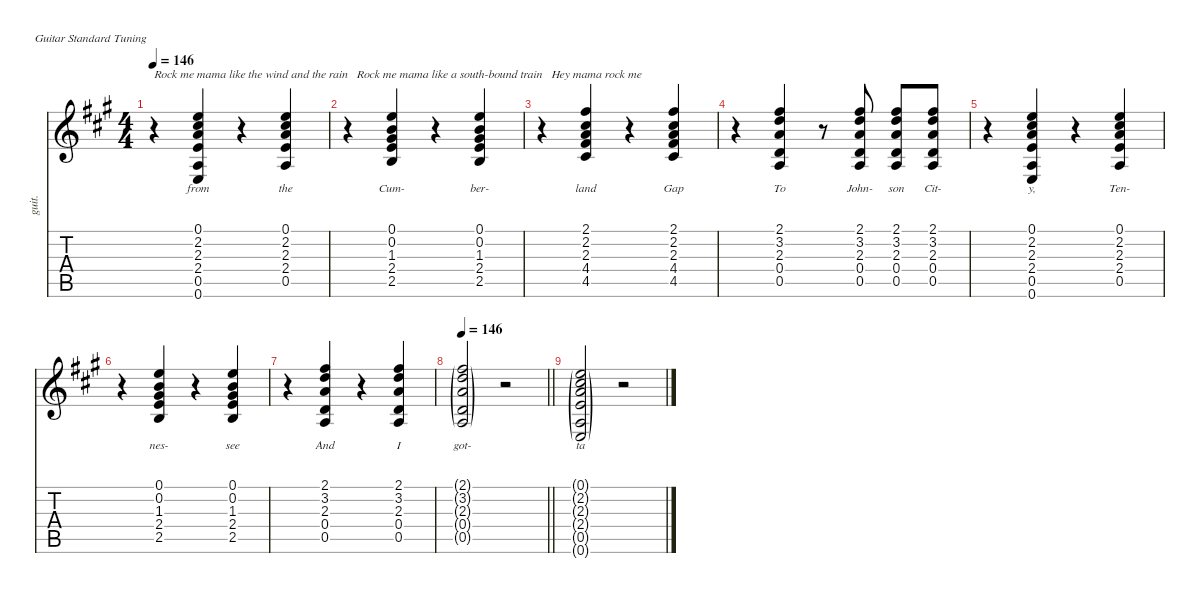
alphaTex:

\defaultSystemsLayout 4
\hideDynamics
\bracketExtendMode nobrackets
\otherSystemsTrackNameOrientation horizontal
\track ("Guitar - simple1" "guit.") {defaultSystemsLayout 8 instrument acousticguitarsteel}
\staff {score tabs}
\tuning (E4 B3 G3 D3 A2 E2)
\ts (4 4)
\tempo 146
\clef g2
\ks a
r.4{txt "Rock me mama like the wind and the rain   Rock me mama like a south-bound train   Hey mama rock me" dy f beam Down} (0.1{acc forcenatural} 2.2{acc #} 2.3{acc forcenatural} 2.4{acc forcenatural} 0.5{acc forcenatural} 0.6{acc forcenatural}).4{lyrics (0 "from") lyrics (1 "") lyrics (2 "") lyrics (3 "") lyrics (4 "") beam Up} r.4{beam Up} (0.1{acc forcenatural} 2.2{acc #} 2.3{acc forcenatural} 2.4{acc forcenatural} 0.5{acc forcenatural}).4{lyrics (0 "the") lyrics (1 "") lyrics (2 "") lyrics (3 "") lyrics (4 "") beam Up} |
r.4{beam Down} (0.1{acc forcenatural} 0.2{acc forcenatural} 1.3{acc #} 2.4{acc forcenatural} 2.5{acc forcenatural}).4{lyrics (0 "Cum-") lyrics (1 "") lyrics (2 "") lyrics (3 "") lyrics (4 "") beam Up} r.4{beam Up} (0.1{acc forcenatural} 0.2{acc forcenatural} 1.3{acc #} 2.4{acc forcenatural} 2.5{acc forcenatural}).4{lyrics (0 "ber-") lyrics (1 "") lyrics (2 "") lyrics (3 "") lyrics (4 "") beam Up} |
r.4{beam Down} (2.1{acc #} 2.2{acc #} 2.3{acc forcenatural} 4.4{acc #} 4.5{acc #}).4{lyrics (0 "land") lyrics (1 "") lyrics (2 "") lyrics (3 "") lyrics (4 "") beam Up} r.4{beam Up} (2.1{acc #} 2.2{acc #} 2.3{acc forcenatural} 4.4{acc #} 4.5{acc #}).4{lyrics (0 "Gap") lyrics (1 "") lyrics (2 "") lyrics (3 "") lyrics (4 "") beam Up} |
r.4{beam Down} (2.1{acc #} 3.2{acc forcenatural} 2.3{acc forcenatural} 0.4{acc forcenatural} 0.5{acc forcenatural}).4{lyrics (0 "To") lyrics (1 "") lyrics (2 "") lyrics (3 "") lyrics (4 "") beam Up} r.8{beam Up} (2.1{acc #} 3.2{acc forcenatural} 2.3{acc forcenatural} 0.4{acc forcenatural} 0.5{acc forcenatural}).8{lyrics (0 "John-") lyrics (1 "") lyrics (2 "") lyrics (3 "") lyrics (4 "") beam Up} (2.1{acc #} 3.2{acc forcenatural} 2.3{acc forcenatural} 0.4{acc forcenatural} 0.5{acc forcenatural}).8{lyrics (0 "son") lyrics (1 "") lyrics (2 "") lyrics (3 "") lyrics (4 "") beam Up} (2.1{acc #} 3.2{acc forcenatural} 2.3{acc forcenatural} 0.4{acc forcenatural} 0.5{acc forcenatural}).8{lyrics (0 "Cit-") lyrics (1 "") lyrics (2 "") lyrics (3 "") lyrics (4 "") beam Up} |
r.4{beam Down} (0.1{acc forcenatural} 2.2{acc #} 2.3{acc forcenatural} 2.4{acc forcenatural} 0.5{acc forcenatural} 0.6{acc forcenatural}).4{lyrics (0 "y,") lyrics (1 "") lyrics (2 "") lyrics (3 "") lyrics (4 "") beam Up} r.4{beam Up} (0.1{acc forcenatural} 2.2{acc #} 2.3{acc forcenatural} 2.4{acc forcenatural} 0.5{acc forcenatural}).4{lyrics (0 "Ten-") lyrics (1 "") lyrics (2 "") lyrics (3 "") lyrics (4 "") beam Up} |
r.4{beam Down} (0.1{acc forcenatural} 0.2{acc forcenatural} 1.3{acc #} 2.4{acc forcenatural} 2.5{acc forcenatural}).4{lyrics (0 "nes-") lyrics (1 "") lyrics (2 "") lyrics (3 "") lyrics (4 "") beam Up} r.4{beam Up} (0.1{acc forcenatural} 0.2{acc forcenatural} 1.3{acc #} 2.4{acc forcenatural} 2.5{acc forcenatural}).4{lyrics (0 "see") lyrics (1 "") lyrics (2 "") lyrics (3 "") lyrics (4 "") beam Up} |
r.4{beam Down} (2.1{acc #} 3.2{acc forcenatural} 2.3{acc forcenatural} 0.4{acc forcenatural} 0.5{acc forcenatural}).4{lyrics (0 "And") lyrics (1 "") lyrics (2 "") lyrics (3 "") lyrics (4 "") beam Up} r.4{beam Up} (2.1{acc #} 3.2{acc forcenatural} 2.3{acc forcenatural} 0.4{acc forcenatural} 0.5{acc forcenatural}).4{lyrics (0 "I") lyrics (1 "") lyrics (2 "") lyrics (3 "") lyrics (4 "") beam Up} |
\tempo 146
\tempo (75 0.875 hide)
\barLineRight lightlight
(2.1{g acc #} 3.2{g acc forcenatural} 2.3{g acc forcenatural} 0.4{g acc forcenatural} 0.5{g acc forcenatural}).2{lyrics (0 "got-") lyrics (1 "") lyrics (2 "") lyrics (3 "") lyrics (4 "") dy mf beam Up} r.2{beam Up} |
(0.1{g acc forcenatural} 2.2{g acc #} 2.3{g acc forcenatural} 2.4{g acc forcenatural} 0.5{g acc forcenatural} 0.6{g acc forcenatural}).2{lyrics (0 "ta") lyrics (1 "") lyrics (2 "") lyrics (3 "") lyrics (4 "") beam Up} r.2{beam Up}
